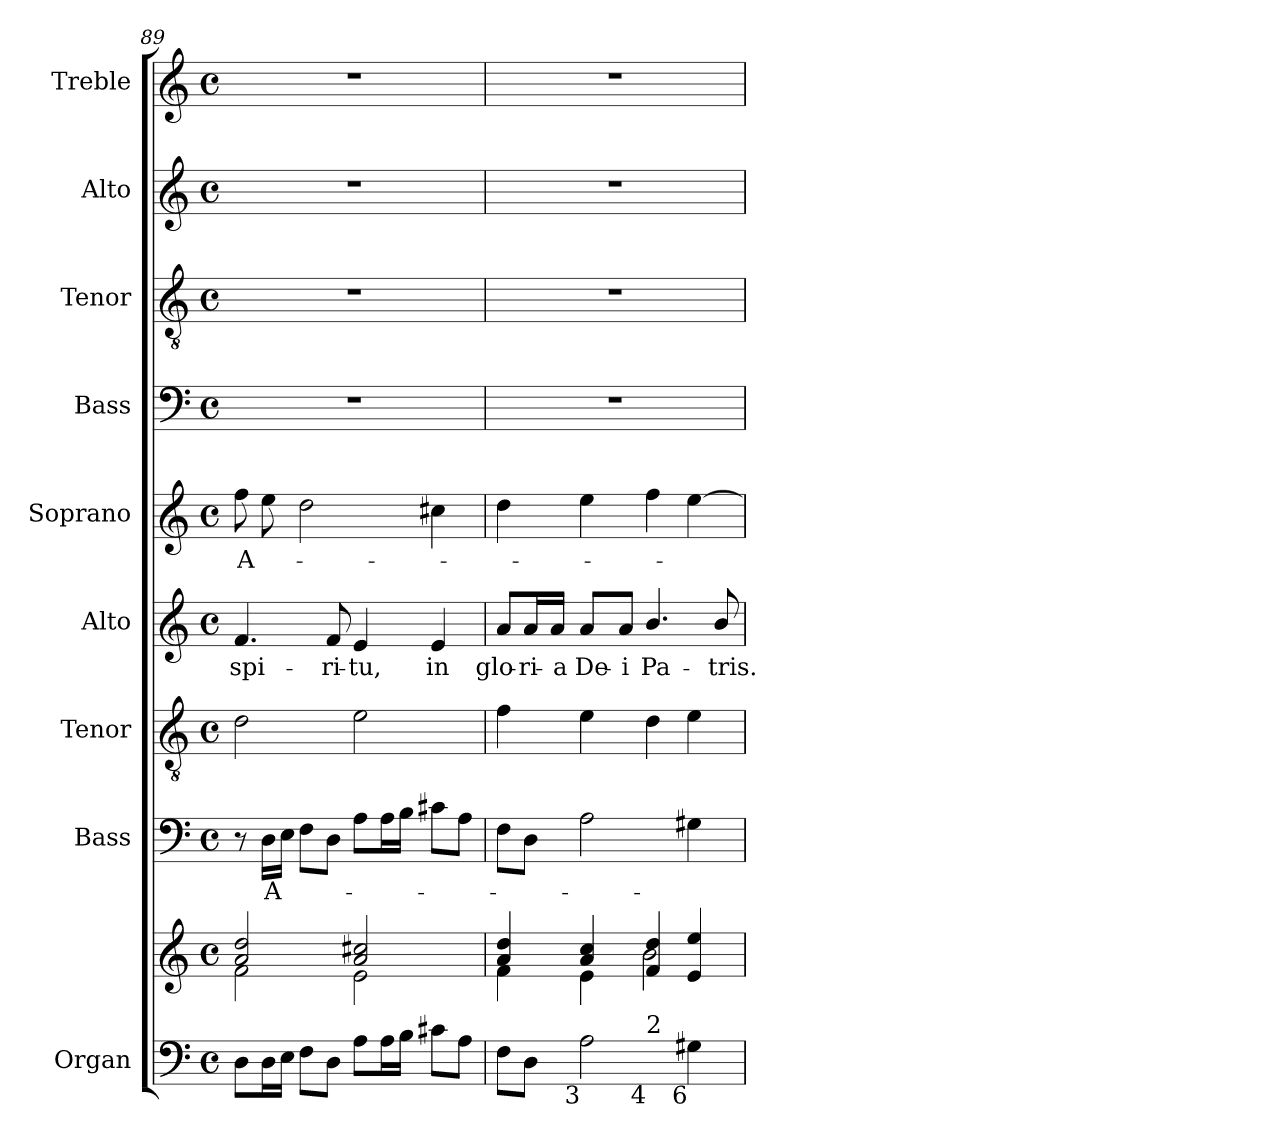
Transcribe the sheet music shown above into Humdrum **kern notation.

**kern	**kern	**kern	**text	**kern	**kern	**text	**kern	**text	**kern	**kern	**kern	**kern
*part9	*part9	*part8	*part8	*part7	*part6	*part6	*part5	*part5	*part4	*part3	*part2	*part1
*staff10	*staff9	*staff8	*staff8	*staff7	*staff6	*staff6	*staff5	*staff5	*staff4	*staff3	*staff2	*staff1
*I"Organ	*	*I"Bass	*	*I"Tenor	*I"Alto	*	*I"Soprano	*	*I"Bass	*I"Tenor	*I"Alto	*I"Treble
*I'Org.	*	*I'B.	*	*I'T.	*I'A.	*	*I'S.	*	*I'B.	*I'T.	*I'A.	*I'Tr.
*clefF4	*clefG2	*clefF4	*	*clefGv2	*clefG2	*	*clefG2	*	*clefF4	*clefGv2	*clefG2	*clefG2
*	*	*	*	*ITrd7c12	*	*	*	*	*	*ITrd7c12	*	*
*k[]	*k[]	*k[]	*	*k[]	*k[]	*	*k[]	*	*k[]	*k[]	*k[]	*k[]
*C:	*C:	*C:	*	*C:	*C:	*	*C:	*	*C:	*C:	*C:	*C:
*M4/4	*M4/4	*M4/4	*	*M4/4	*M4/4	*	*M4/4	*	*M4/4	*M4/4	*M4/4	*M4/4
*met(c)	*met(c)	*met(c)	*	*met(c)	*met(c)	*	*met(c)	*	*met(c)	*met(c)	*met(c)	*met(c)
=89	=89	=89	=89	=89	=89	=89	=89	=89	=89	=89	=89	=89
*	*^	*	*	*	*	*	*	*	*	*	*	*
!	!	!	!	!	!	!	!LO:LY:b:color=#000000	!	!	!	!	!	!
!	!	!	!	!	!	!	!	!	!LO:LY:b:color=#000000	!	!	!	!
8Di\L	2ai/ 2ddi	2fi\	8r	.	2Di\	4.fi/	spi-	8ffi\	A-	1r	1r	1r	1r
!	!	!	!	!LO:LY:b:color=#000000	!	!	!	!	!	!	!	!	!
16Di\L	.	.	16Di\LL	A-	.	.	.	8eei\	.	.	.	.	.
16Ei\JJ	.	.	16Ei\JJ	.	.	.	.	.	.	.	.	.	.
8Fi\L	.	.	8Fi\L	.	.	.	.	2ddi\	.	.	.	.	.
!	!	!	!	!	!	!	!LO:LY:b:color=#000000	!	!	!	!	!	!
8Di\J	.	.	8Di\J	.	.	8fi/	-ri-	.	.	.	.	.	.
!	!	!	!	!	!	!	!LO:LY:b:color=#000000	!	!	!	!	!	!
8Ai\L	2ai/ 2cc#Xi	2ei\	8Ai\L	.	2Ei\	4ei/	-tu,	.	.	.	.	.	.
16Ai\L	.	.	16Ai\L	.	.	.	.	.	.	.	.	.	.
16Bi\JJ	.	.	16Bi\JJ	.	.	.	.	.	.	.	.	.	.
!	!	!	!	!	!	!	!LO:LY:b:color=#000000	!	!	!	!	!	!
8c#Xi\L	.	.	8c#Xi\L	.	.	4ei/	in	4cc#Xi\	.	.	.	.	.
8Ai\J	.	.	8Ai\J	.	.	.	.	.	.	.	.	.	.
=90	=90	=90	=90	=90	=90	=90	=90	=90	=90	=90	=90	=90	=90
!	!	!	!	!	!	!	!LO:LY:b:color=#000000	!	!	!	!	!	!
*^	*	*	*	*	*	*	*	*	*	*	*	*	*
8Fi\L	2ryy	4ai/ 4ddi	4fi\	8Fi\L	.	4Fi\	8ai/L	glo-	4ddi\	.	1r	1r	1r	1r
!	!	!	!	!	!	!	!	!LO:LY:b:color=#000000	!	!	!	!	!	!
8Di\J	.	.	.	8Di\J	.	.	16ai/L	-ri-	.	.	.	.	.	.
!	!	!	!	!	!	!	!	!LO:LY:b:color=#000000	!	!	!	!	!	!
.	.	.	.	.	.	.	16ai/JJ	-a	.	.	.	.	.	.
!LO:TX:b:rj:t=3	!	!	!	!	!	!	!	!	!	!	!	!	!	!
!	!	!	!	!	!	!	!	!LO:LY:b:color=#000000	!	!	!	!	!	!
2Ai\	.	4ai/ 4cci	4ei\	2Ai\	.	4Ei\	8ai/L	De-	4eei\	.	.	.	.	.
!	!	!	!	!	!	!	!	!LO:LY:b:color=#000000	!	!	!	!	!	!
.	.	.	.	.	.	.	8ai/J	-i	.	.	.	.	.	.
!	!LO:TX:b:rj:t=4	!	!	!	!	!	!	!	!	!	!	!	!	!
!	!LO:TX:t=2	!	!	!	!	!	!	!	!	!	!	!	!	!
!	!	!	!	!	!	!	!	!LO:LY:b:color=#000000	!	!	!	!	!	!
.	2ryy	4fi/ 4ddi	2bi\	.	.	4Di\	4.bi/	Pa-	4ffi\	.	.	.	.	.
!LO:TX:b:rj:t=6	!	!	!	!	!	!	!	!	!	!	!	!	!	!
4G#Xi\	.	4ei/ 4eei	.	4G#Xi\	.	4Ei\	.	.	[4eei\	.	.	.	.	.
!	!	!	!	!	!	!	!	!LO:LY:b:color=#000000	!	!	!	!	!	!
.	.	.	.	.	.	.	8bi/	-tris.	.	.	.	.	.	.
*v	*v	*	*	*	*	*	*	*	*	*	*	*	*	*
*	*v	*v	*	*	*	*	*	*	*	*	*	*	*
=	=	=	=	=	=	=	=	=	=	=	=	=
*-	*-	*-	*-	*-	*-	*-	*-	*-	*-	*-	*-	*-
